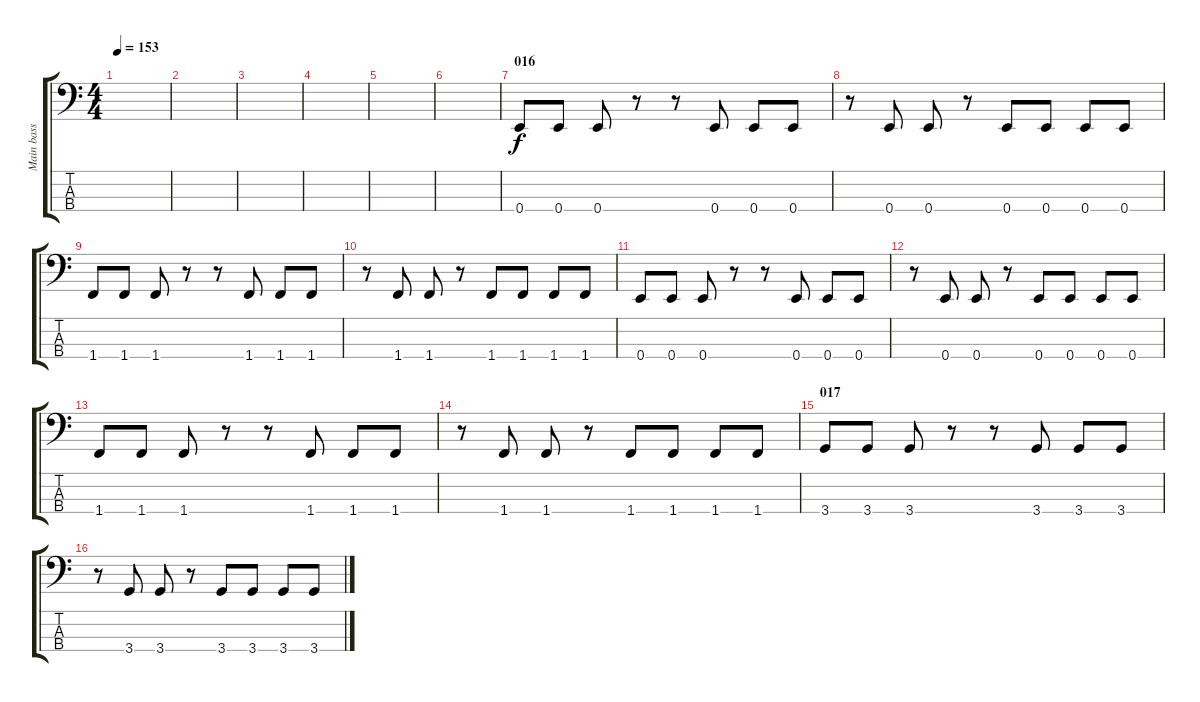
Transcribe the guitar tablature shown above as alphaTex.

\track ("Main bass" "Main bass") {instrument electricbasspick}
\staff {score tabs}
\tuning (G2 D2 A1 E1) {hide}
\ts (4 4)
\tempo 153
\clef f4
\ks c
|
|
|
|
|
|
\section ("" "016")
0.4.8 0.4.8 0.4.8 r.8 r.8 0.4.8 0.4.8 0.4.8 |
r.8 0.4.8 0.4.8 r.8 0.4.8 0.4.8 0.4.8 0.4.8 |
1.4.8 1.4.8 1.4.8 r.8 r.8 1.4.8 1.4.8 1.4.8 |
r.8 1.4.8 1.4.8 r.8 1.4.8 1.4.8 1.4.8 1.4.8 |
0.4.8 0.4.8 0.4.8 r.8 r.8 0.4.8 0.4.8 0.4.8 |
r.8 0.4.8 0.4.8 r.8 0.4.8 0.4.8 0.4.8 0.4.8 |
1.4.8 1.4.8 1.4.8 r.8 r.8 1.4.8 1.4.8 1.4.8 |
r.8 1.4.8 1.4.8 r.8 1.4.8 1.4.8 1.4.8 1.4.8 |
\section ("" "017")
3.4.8 3.4.8 3.4.8 r.8 r.8 3.4.8 3.4.8 3.4.8 |
r.8 3.4.8 3.4.8 r.8 3.4.8 3.4.8 3.4.8 3.4.8
